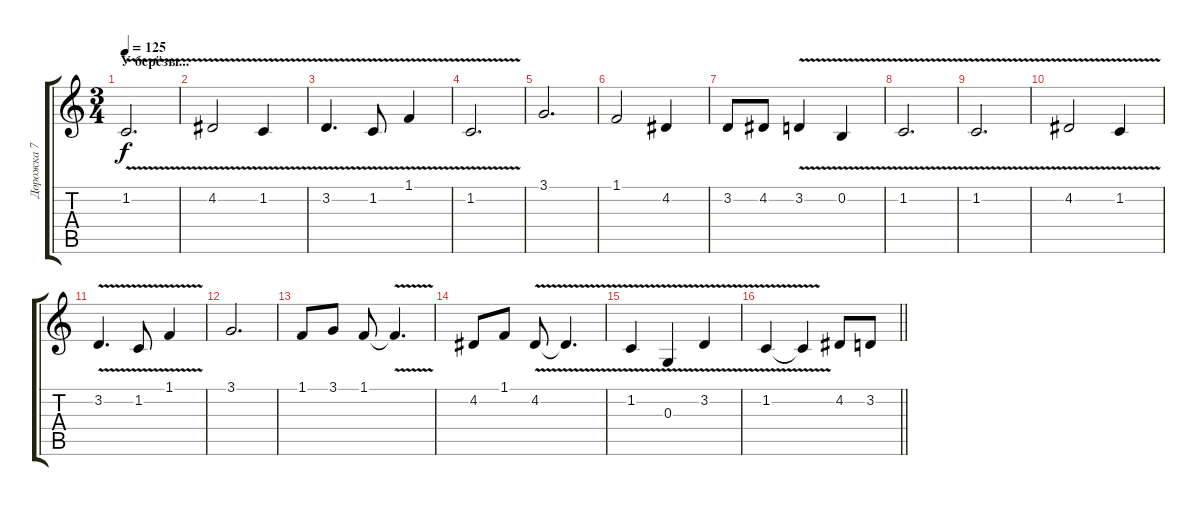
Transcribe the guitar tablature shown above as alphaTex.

\track ("Дорожка 7" "Дорожка 7") {instrument cello}
\staff {score tabs}
\tuning (E4 B3 G3 D3 A2 E2) {hide}
\ts (3 4)
\section ("" "У берёзы...")
\tempo 125
\clef g2
\ks c
1.2{v}.2{d dy f} |
4.2{v}.2 1.2{v}.4 |
3.2{v}.4{d} 1.2{v}.8 1.1{v}.4 |
1.2{v}.2{d} |
3.1.2{d} |
1.1.2 4.2.4 |
3.2.8 4.2.8 3.2{v}.4 0.2{v}.4 |
1.2{v}.2{d} |
1.2{v}.2{d} |
4.2{v}.2 1.2{v}.4 |
3.2{v}.4{d} 1.2{v}.8 1.1{v}.4 |
3.1.2{d} |
1.1.8 3.1.8 1.1.8 1.1{v t}.4{d} |
4.2.8 1.1.8 4.2{v}.8 4.2{t}.4{d} |
1.2{v}.4 0.3{v}.4 3.2{v}.4 |
\barLineRight lightlight
1.2{v}.4 1.2{t}.4 4.2.8 3.2.8
